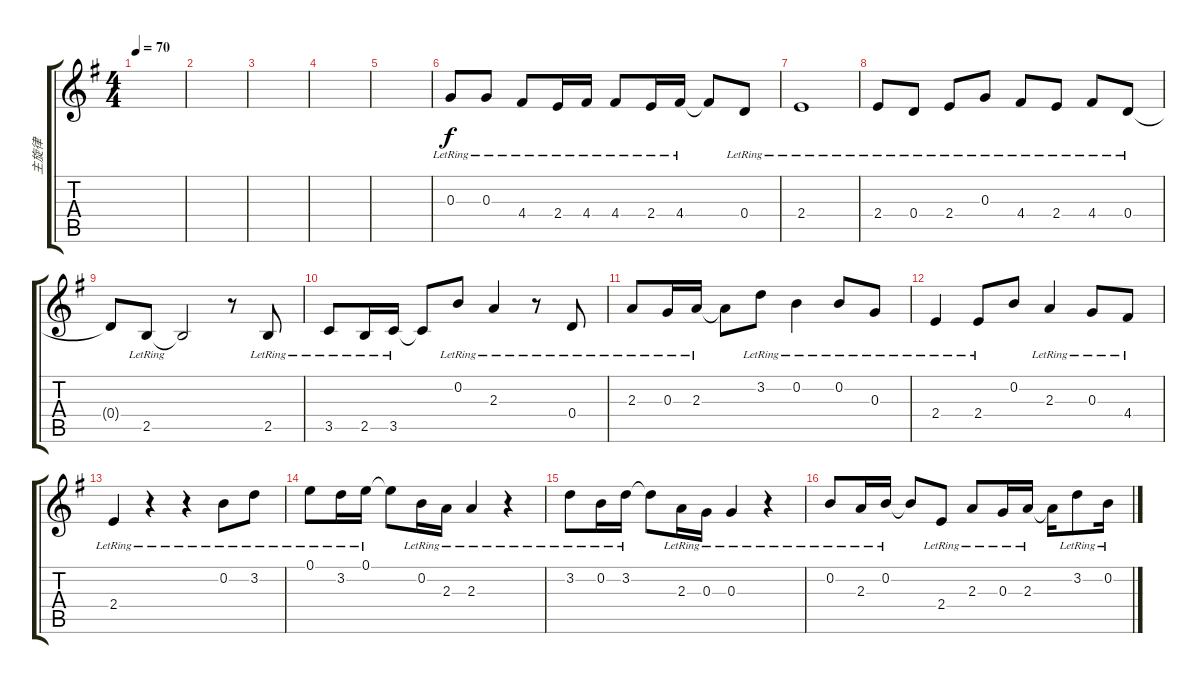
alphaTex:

\track ("主旋律" "主旋律") {instrument electricguitarmuted}
\staff {score tabs}
\tuning (E4 B3 G3 D3 A2 E2) {hide}
\ts (4 4)
\tempo 70
\clef g2
\ks g
|
|
|
|
|
0.3{lr}.8 0.3{lr}.8 4.4{lr}.8 2.4{lr}.16 4.4{lr}.16 4.4{lr}.8 2.4{lr}.16 4.4{lr}.16 4.4{t}.8 0.4{lr}.8 |
2.4{lr}.1 |
2.4{lr}.8 0.4{lr}.8 2.4{lr}.8 0.3{lr}.8 4.4{lr}.8 2.4{lr}.8 4.4{lr}.8 0.4{lr}.8 |
0.4{t}.8 2.5{lr}.8 2.5{t}.2 r.8 2.5{lr}.8 |
3.5{lr}.8 2.5{lr}.16 3.5{lr}.16 3.5{t}.8 0.2{lr}.8 2.3{lr}.4 r.8 0.4{lr}.8 |
2.3{lr}.8 0.3{lr}.16 2.3{lr}.16{txt ""} 2.3{t}.8 3.2{lr}.8 0.2{lr}.4 0.2{lr}.8 0.3{lr}.8 |
2.4{lr}.4 2.4{lr}.8 0.2.8 2.3{lr}.4 0.3{lr}.8 4.4{lr}.8 |
2.4{lr}.4 r.4 r.4 0.2{lr}.8 3.2{lr}.8 |
0.1{lr}.8 3.2{lr}.16 0.1{lr}.16 0.1{t}.8 0.2{lr}.16 2.3{lr}.16 2.3{lr}.4 r.4 |
3.2{lr}.8 0.2{lr}.16 3.2{lr}.16 3.2{t}.8 2.3{lr}.16 0.3{lr}.16 0.3{lr}.4 r.4 |
0.2{lr}.8 2.3{lr}.16 0.2{lr}.16 0.2{t}.8 2.4{lr}.8 2.3{lr}.8 0.3{lr}.16 2.3{lr}.16 2.3{t}.16 3.2{lr}.8 0.2{lr}.16
